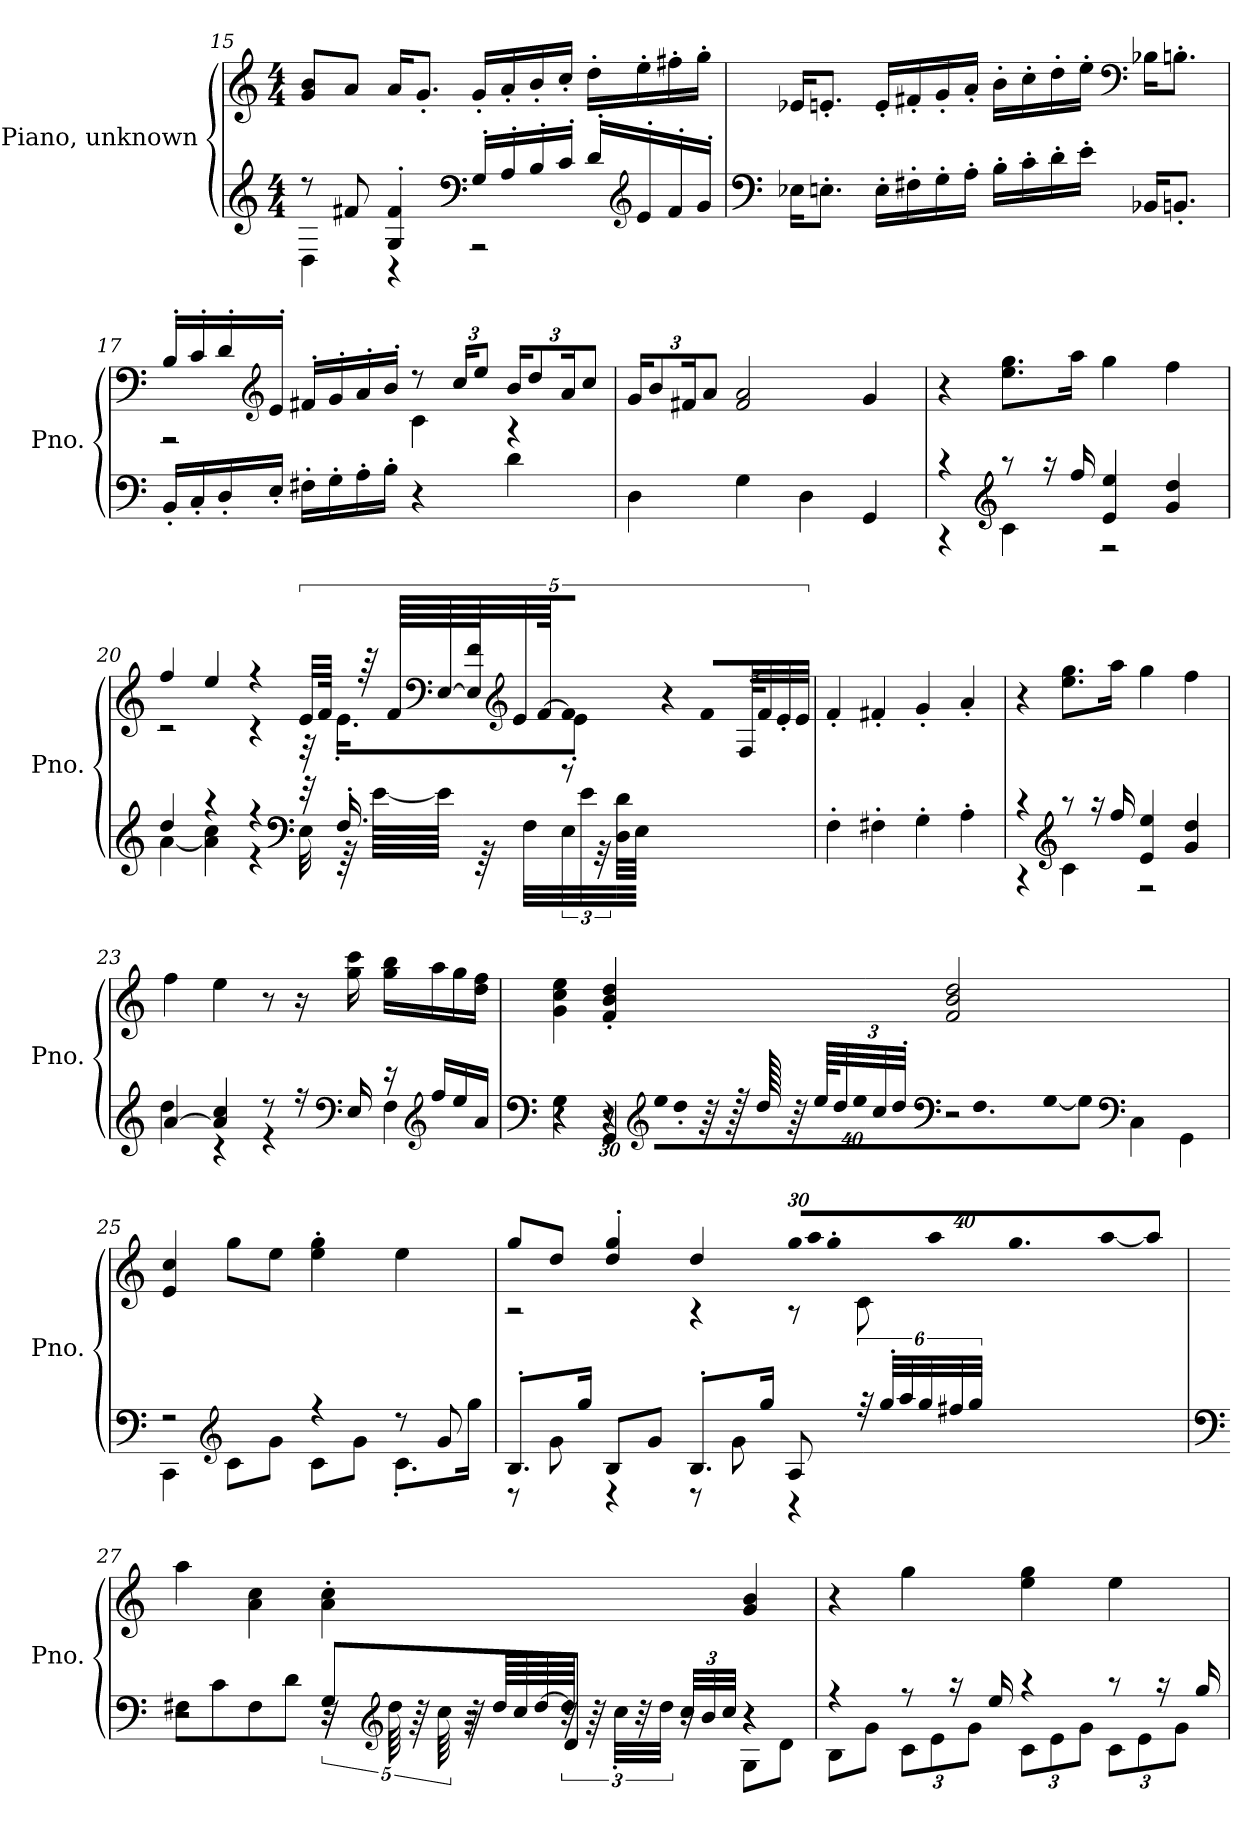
**kern	**kern
*part1	*part1
*staff2	*staff1
*I"Piano, unknown	*
*I'Pno.	*
!!LO:PB:g=z
*clefG2	*clefG2
*k[]	*k[]
*M4/4	*M4/4
=15	=15
*^	*
8r	4D\	8g/ 8b/L
8f#X/	.	8a/J
4G/' 4f#/'	4r	16a/KL
.	.	8.g'/J
*clefF4	*	*
16G'/LL	2r	16g'/LL
16A'/	.	16a'/
16B'/	.	16b'/
16c'/JJ	.	16cc'/JJ
16d'/LL	.	16dd'\LL
*clefG2	*	*
16e'/	.	16ee'\
16f#'/	.	16ff#X'\
16g'/JJ	.	16gg'\JJ
*v	*v	*
=16	=16
*clefF4	*
16E-X\KL	16e-X/KL
8.En'\J	8.en'/J
16E'\LL	16e'/LL
16F#X'\	16f#X'/
16G'\	16g'/
16A'\JJ	16a'/JJ
16B'\LL	16b'\LL
16c'\	16cc'\
16d'\	16dd'\
16e'\JJ	16ee'\JJ
*	*clefF4
16BB-X/KL	16B-X\KL
8.BBn'/J	8.Bn'\J
!!LO:LB:g=z
=17	=17
*	*^
16BB'/LL	16B'/LL	2r
16C'/	16c'/	.
16D'/	16d'/	.
*	*clefG2	*
16E'/JJ	16e'/JJ	.
16F#X'\LL	16f#X'/LL	.
16G'\	16g'/	.
16A'\	16a'/	.
16B'\JJ	16b'/JJ	.
4r	8r	4c\
*	*Xbrackettup	*
.	24cc/KL	.
.	12ee/J	.
4d\	24b/KL	4r
.	12dd/	.
.	24a/K	.
.	12cc/J	.
*	*v	*v
=18	=18
4D\	24g/KL
.	12b/
.	24f#X/K
.	12a/J
4G\	2f#/ 2a/
4D\	.
4GG/	4g/
=19	=19
*^	*
4r	4r	4r
*clefG2	*	*
8r	4c\	8.ee\ 8.gg\L
16r	.	.
16ff/	.	16aa\Jk
4e/ 4ee/	2r	4gg\
4g/ 4dd/	.	4ff\
!!LO:LB:g=z
=20	=20	=20
*	*	*^
4dd/	[4a\	4ff/	2r
4r	4a\] 4cc\	4ee/	.
4r	4r	4r	4r
*clefF4	*	*	*
*	*	*brackettup	*
32r	32E\	40e/LLL	32r
.	.	80f/JJJk	.
16.F'/	64r	.	16.e'\KL
.	.	80r	.
.	[64e\LLLL	.	.
.	.	80f/LLLL	.
*	*	*clefF4	*
*	*	*Xbrackettup	*
.	64e\JJJJ]	[80E/	.
.	.	80E/] 80f/J	.
.	64r	.	.
*	*	*clefG2	*
.	.	40e/	.
.	32F\LLL	.	.
.	.	[80f/L	.
8r	48E\	64f/JJJJ]	8e'\J
.	.	128r	.
.	48e\JJJ	.	.
.	.	128f/KLLLL	.
.	.	96F/J	.
.	48r	48f/	.
.	32D\ 32d\LLL	32e'/	.
.	32E\JJJ	32e/JJJ	.
*v	*v	*	*
*	*v	*v
=21	=21
4F'\	4f'/
4F#X'\	4f#X'/
4G'\	4g'/
4A'\	4a'/
=22	=22
*^	*
4r	4r	4r
*clefG2	*	*
8r	4c\	8.ee\ 8.gg\L
16r	.	.
16ff/	.	16aa\Jk
4e/ 4ee/	2r	4gg\
4g/ 4dd/	.	4ff\
!!LO:LB:g=z
=23	=23	=23
[4a/	4dd\	4ff\
4a/] 4cc/	4r	4ee\
8r	4r	8r
16r	.	16r
*clefF4	*	*
16E/	.	16gg\ 16ccc\
16r	4F\	16gg\ 16bb\LL
*clefG2	*	*
16ff/LL	.	16aa\
16ee/	.	16gg\
16a/JJ	.	16dd\ 16ff\JJ
*v	*v	*
=24	=24
*clefF4	*
*^	*
*	*^	*
4r	4G\	4r	4g\ 4cc\ 4ee\
!	!LO:N:vis=64	!	!
8r	960%17r	4GG/	4f/' 4b/' 4dd/'
*clefG2	*	*	*
!	!LO:N:vis=32	!	!
.	640%23ee\LLL	.	.
!	!LO:N:vis=64	!	!
.	960%17dd'\L	.	.
!	!LO:N:vis=64	!	!
.	960%17ee\	.	.
!	!LO:N:vis=64.	!	!
.	640%17dd\	.	.
.	1920ryy	.	.
!	!LO:N:vis=256	!	!
.	[1920%17ee\JJJK	.	.
64r	8ee\J]	.	.
128r	.	.	.
128dd/	.	.	.
64r	.	.	.
64ee/KLLL	.	.	.
*Xbrackettup	*	*	*
48dd/	.	.	.
48cc/	.	.	.
48dd'/JJJ	.	.	.
*clefF4	*	*	*
2r	4C\	2r	2f/ 2b/ 2dd/
.	4GG\	.	.
*	*v	*v	*
!!LO:LB:g=z
=25	=25	=25
2r	4CC\	4e/ 4cc/
*clefG2	*	*
.	8c\L	8gg\L
.	8g\J	8ee\J
4r	8c\L	4ee\' 4gg\'
.	8g\J	.
8r	8.c'\L	4ee\
8g/	.	.
.	16gg\Jk	.
=26	=26	=26
*	*	*^
8.B'/L	8r	8gg/L	2r
.	8g\	8dd/J	.
16gg/Jk	.	.	.
8B/L	4r	4dd/' 4gg/'	.
8g/J	.	.	.
8.B'/L	8r	4dd/	4r
.	8g\	.	.
16gg/Jk	.	.	.
!	!	!LO:N:vis=64	!
8A/	4r	960%17gg/KLLL	8r
!	!	!LO:N:vis=32	!
.	.	640%23aa/	.
!	!	!LO:N:vis=64	!
.	.	960%17gg'/L	.
!	!	!LO:N:vis=64	!
.	.	960%17aa/	.
!	!	!LO:N:vis=64.	!
.	.	640%17gg/	.
.	.	1920ryy	.
!	!	!LO:N:vis=256	!
.	.	[1920%17aa/JJJK	.
*brackettup	*	*	*
48r	.	8aa/J]	8c\
48gg'/LLL	.	.	.
48aa/	.	.	.
*Xbrackettup	*	*	*
48gg/	.	.	.
48ff#X/	.	.	.
48gg/JJJ	.	.	.
*v	*v	*	*
*	*v	*v
!!LO:LB:g=z
=27	=27
*clefF4	*
*^	*
*	*^	*
2r	8F#X\L	2r	4aa\
.	8c\	.	.
.	8F#\	.	4a\ 4cc\
.	8d\J	.	.
*	*brackettup	*	*
16r	40r	8G/L	4a\' 4cc\'
*clefG2	*	*	*
.	80dd\	.	.
.	80r	.	.
.	80cc\	.	.
64r	16r	.	.
64dd/LLLL	.	.	.
64cc/	.	.	.
[64dd/	.	.	.
64dd/JJJJ]	48r	8d/J	.
64r	.	.	.
.	48cc'\LLL	.	.
32r	.	.	.
.	48dd\JJJ	.	.
*Xbrackettup	*	*	*
48cc/LLL	16r	.	.
48b/	.	.	.
48cc/JJJ	.	.	.
4r	8G\L	4r	4g/ 4b/
.	8d\J	.	.
*	*v	*v	*
=28	=28	=28
4r	8B\L	4r
.	8g\J	.
8r	12c\L	4gg\
.	12e\	.
16r	.	.
.	12g\J	.
16ee/	.	.
4r	12c\L	4ee\ 4gg\
.	12e\	.
.	12g\J	.
8r	12c\L	4ee\
.	12e\	.
16r	.	.
.	12g\J	.
16gg/	.	.
*v	*v	*
=	=
*-	*-
